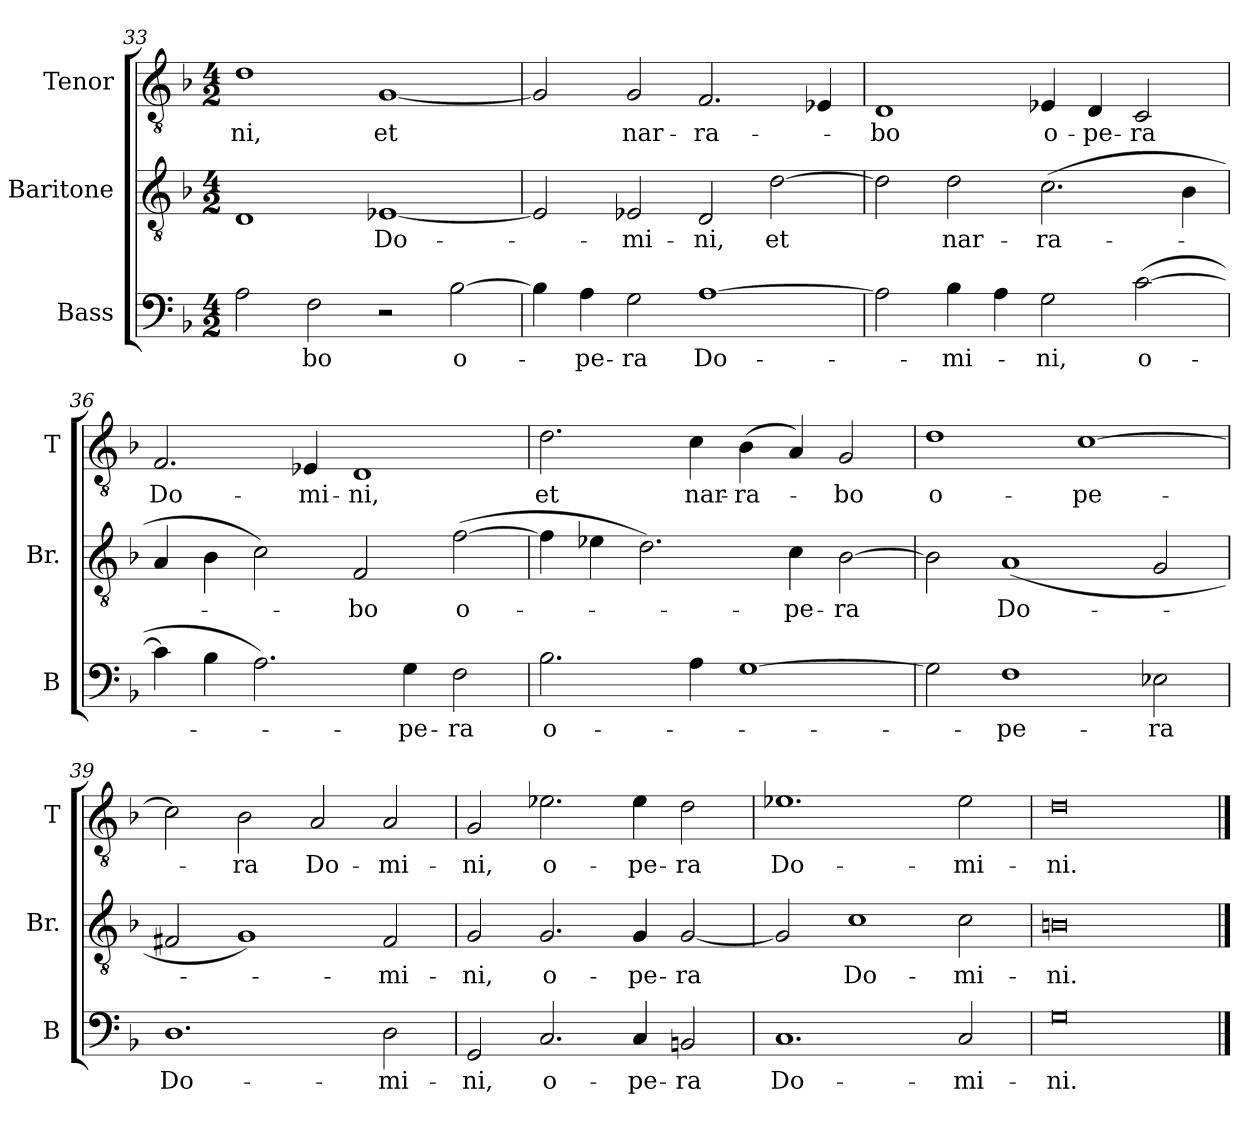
**kern	**text	**kern	**text	**kern	**text
*part3	*part3	*part2	*part2	*part1	*part1
*staff3	*staff3	*staff2	*staff2	*staff1	*staff1
*I"Bass	*	*I"Baritone	*	*I"Tenor	*
*I'B	*	*I'Br.	*	*I'T	*
*clefF4	*	*clefGv2	*	*clefGv2	*
*k[b-]	*	*k[b-]	*	*k[b-]	*
*F:	*	*F:	*	*F:	*
*M4/2	*	*M4/2	*	*M4/2	*
=33	=33	=33	=33	=33	=33
2A\	.	1D	.	1d	-ni,
2F\	-bo	.	.	.	.
2r	.	[1E-X	Do-	[1G	et
[2B-\	o-	.	.	.	.
=34	=34	=34	=34	=34	=34
4B-\]	.	2E-/]	.	2G/]	.
4A\	-pe-	.	.	.	.
2G\	-ra	2E-X/	-mi-	2G/	nar-
[1A	Do-	2D/	-ni,	2.F/	-ra-
.	.	[2d\	et	.	.
.	.	.	.	4E-X/	.
!!LO:PB:g=z
=35	=35	=35	=35	=35	=35
2A\]	.	2d\]	.	1D	-bo
4B-\	-mi-	2d\	nar-	.	.
4A\	.	.	.	.	.
2G\	-ni,	(2.c\	-ra-	4E-X/	o-
.	.	.	.	4D/	-pe-
([2c\	o-	.	.	2C/	-ra
.	.	4B-\	.	.	.
=36	=36	=36	=36	=36	=36
4c\]	.	4A/	.	2.F/	Do-
4B-\	.	4B-\	.	.	.
2.A\)	.	2c\)	.	.	.
.	.	.	.	4E-X/	-mi-
.	.	2F/	-bo	1D	-ni,
4G\	-pe-	.	.	.	.
2F\	-ra	([2f\	o-	.	.
=37	=37	=37	=37	=37	=37
2.B-\	o-	4f\]	.	2.d\	et
.	.	4e-X\	.	.	.
.	.	2.d\)	.	.	.
4A\	.	.	.	4c\	nar-
[1G	.	.	.	(4B-\	-ra-
.	.	4c\	-pe-	4A/)	.
.	.	[2B-\	-ra	2G/	-bo
!!LO:LB:g=z
=38	=38	=38	=38	=38	=38
2G\]	.	2B-\]	.	1d	o-
1F	-pe-	(1A	Do-	.	.
.	.	.	.	[1c	-pe-
2E-X\	-ra	2G/	.	.	.
=39	=39	=39	=39	=39	=39
1.D	Do-	2F#X/	.	2c\]	.
.	.	1G)	.	2B-\	-ra
.	.	.	.	2A/	Do-
2D\	-mi-	2F#/	-mi-	2A/	-mi-
=40	=40	=40	=40	=40	=40
2GG/	-ni,	2G/	-ni,	2G/	-ni,
2.C/	o-	2.G/	o-	2.e-X\	o-
4C/	-pe-	4G/	-pe-	4e-\	-pe-
2BBn/	-ra	[2G/	-ra	2d\	-ra
=41	=41	=41	=41	=41	=41
1.C	Do-	2G/]	.	1.e-X	Do-
.	.	1c	Do-	.	.
2C/	-mi-	2c\	-mi-	2e-\	-mi-
=42	=42	=42	=42	=42	=42
0G	-ni.	0Bn	-ni.	0d	-ni.
==	==	==	==	==	==
*-	*-	*-	*-	*-	*-
